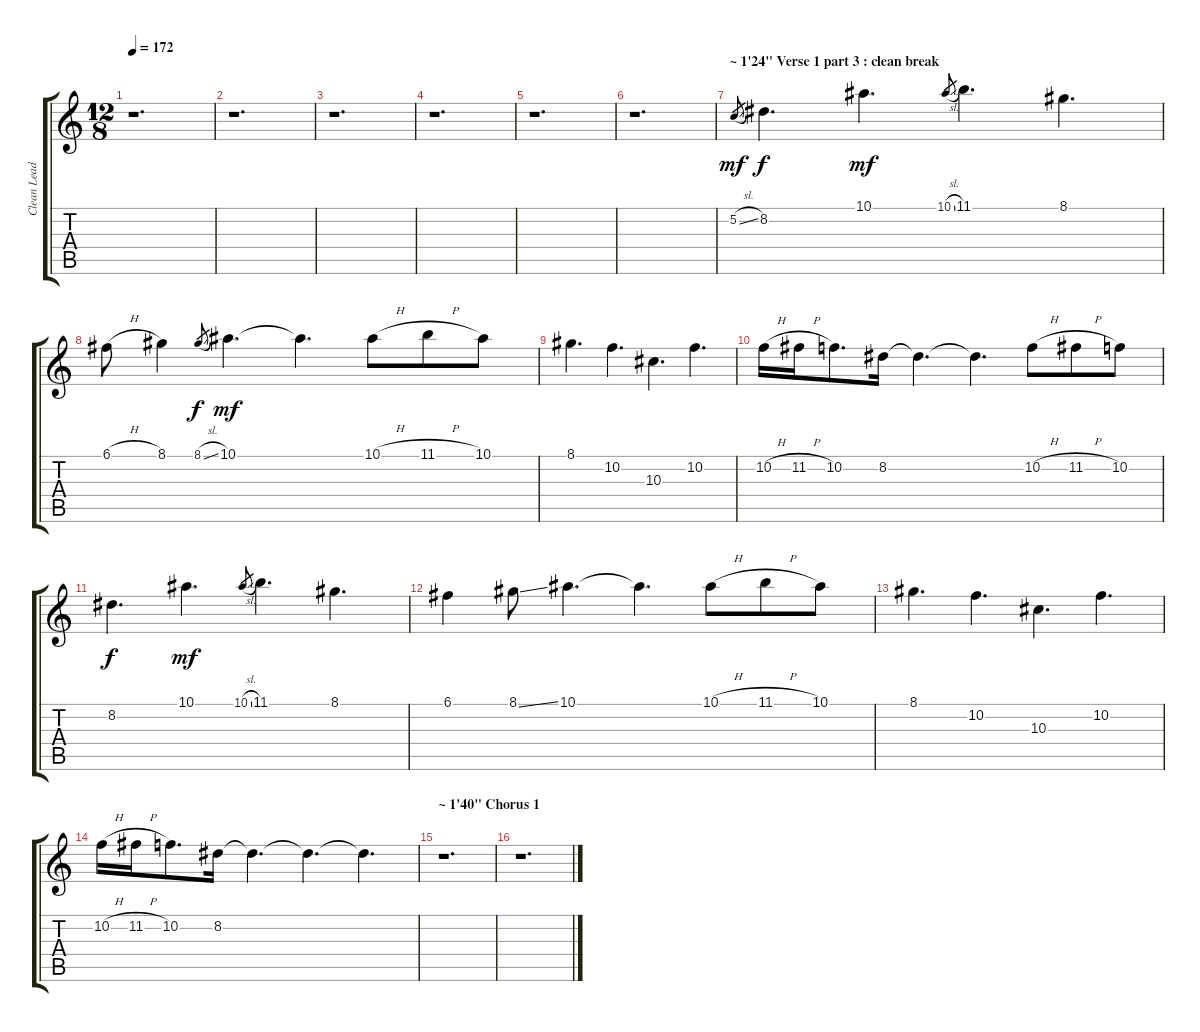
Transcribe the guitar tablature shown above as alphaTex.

\track ("Clean Lead/Rythm - Matthias Schuler" "Clean Lead") {instrument electricguitarjazz}
\staff {score tabs}
\tuning (C4 G3 Eb3 Bb2 F2 C2) {hide}
\ts (12 8)
\tempo 172
\clef g2
\ks c
r.1{d dy mf} |
r.1{d} |
r.1{d} |
r.1{d} |
r.1{d} |
r.1{d} |
\section ("" "~ 1'24\" Verse 1 part 3 : clean break")
5.2{sl}.8{gr} 8.2.4{d dy f} 10.1.4{d dy mf} 10.1{sl}.8{gr} 11.1.4{d} 8.1.4{d} |
6.1{h}.8 8.1.4 8.1{sl}.8{gr dy f} 10.1.4{d dy mf} 10.1{t}.4{d} 10.1{h}.8 11.1{h}.8 10.1.8 |
8.1.4{d} 10.2.4{d} 10.3.4{d} 10.2.4{d} |
10.2{h}.16 11.2{h}.16 10.2.8{d} 8.2.16 8.2{t}.4{d} 8.2{t}.4{d} 10.2{h}.8 11.2{h}.8 10.2.8 |
8.2.4{d dy f} 10.1.4{d dy mf} 10.1{sl}.8{gr} 11.1.4{d} 8.1.4{d} |
6.1.4 8.1{ss}.8 10.1.4{d} 10.1{t}.4{d} 10.1{h}.8 11.1{h}.8 10.1.8 |
8.1.4{d} 10.2.4{d} 10.3.4{d} 10.2.4{d} |
10.2{h}.16 11.2{h}.16 10.2.8{d} 8.2.16 8.2{t}.4{d} 8.2{t}.4{d} 8.2{t}.4{d} |
\section ("" "~ 1'40\" Chorus 1 ")
r.1{d} |
r.1{d}
